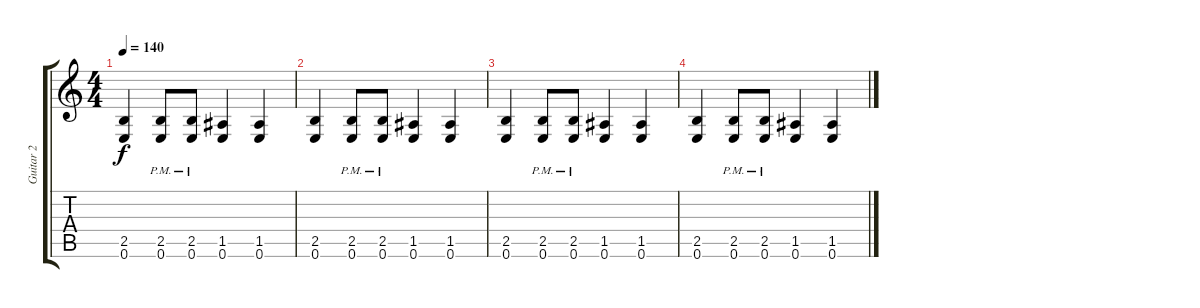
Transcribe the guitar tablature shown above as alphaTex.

\track ("Guitar 2" "Guitar 2") {instrument distortionguitar}
\staff {score tabs}
\tuning (E4 B3 G3 D3 A2 E2) {hide}
\ts (4 4)
\tempo 140
\clef g2
\ks c
(2.5 0.6).4{dy f} (2.5{pm} 0.6{pm}).8 (2.5{pm} 0.6{pm}).8 (1.5 0.6).4 (1.5 0.6).4 |
(2.5 0.6).4 (2.5{pm} 0.6{pm}).8 (2.5{pm} 0.6{pm}).8 (1.5 0.6).4 (1.5 0.6).4 |
(2.5 0.6).4 (2.5{pm} 0.6{pm}).8 (2.5{pm} 0.6{pm}).8 (1.5 0.6).4 (1.5 0.6).4 |
(2.5 0.6).4 (2.5{pm} 0.6{pm}).8 (2.5{pm} 0.6{pm}).8 (1.5 0.6).4 (1.5 0.6).4
